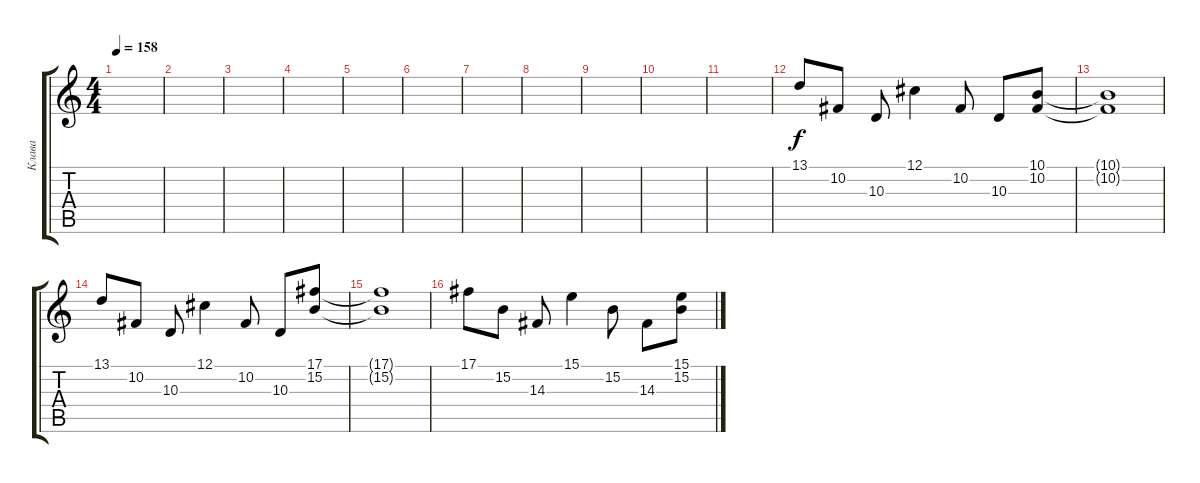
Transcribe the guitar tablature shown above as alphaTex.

\track ("Клава" "Клава") {instrument brightacousticpiano}
\staff {score tabs}
\tuning (Db4 Ab3 E3 B2 Gb2 B1) {hide}
\ts (4 4)
\tempo 158
\clef g2
\ks c
|
|
|
|
|
|
|
|
|
|
|
13.1.8 10.2.8 10.3.8 12.1.4 10.2.8 10.3.8 (10.1 10.2).8 |
(10.1{t} 10.2{t}).1 |
13.1.8 10.2.8 10.3.8 12.1.4 10.2.8 10.3.8 (17.1 15.2).8 |
(17.1{t} 15.2{t}).1 |
17.1.8 15.2.8 14.3.8 15.1.4 15.2.8 14.3.8 (15.1 15.2).8
